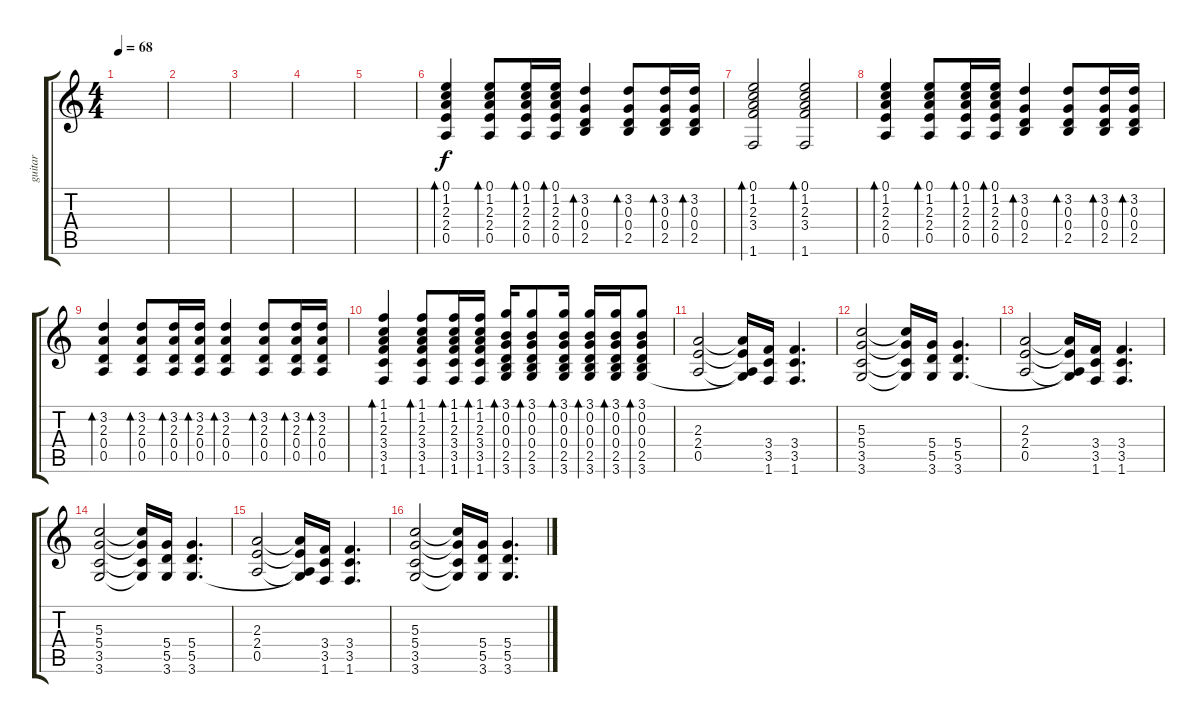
\track ("guitar" "guitar") {instrument acousticguitarsteel}
\staff {score tabs}
\tuning (E4 B3 G3 D3 A2 E2) {hide}
\ts (4 4)
\tempo 68
\clef g2
\ks c
|
|
|
|
|
(0.1 1.2 2.3 2.4 0.5).4{bd 60} (0.1 1.2 2.3 2.4 0.5).8{bd 30} (0.1 1.2 2.3 2.4 0.5).16{bd 30} (0.1 1.2 2.3 2.4 0.5).16{bd 30} (3.2 0.3 0.4 2.5).4{bd 60} (3.2 0.3 0.4 2.5).8{bd 30} (3.2 0.3 0.4 2.5).16{bd 30} (3.2 0.3 0.4 2.5).16{bd 30} |
(0.1 1.2 2.3 3.4 1.6).2{bd 120} (0.1 1.2 2.3 3.4 1.6).2{bd 120} |
(0.1 1.2 2.3 2.4 0.5).4{bd 60} (0.1 1.2 2.3 2.4 0.5).8{bd 30} (0.1 1.2 2.3 2.4 0.5).16{bd 30} (0.1 1.2 2.3 2.4 0.5).16{bd 30} (3.2 0.3 0.4 2.5).4{bd 60} (3.2 0.3 0.4 2.5).8{bd 30} (3.2 0.3 0.4 2.5).16{bd 30} (3.2 0.3 0.4 2.5).16{bd 30} |
(3.2 2.3 0.4 0.5).4{bd 60} (3.2 2.3 0.4 0.5).8{bd 60} (3.2 2.3 0.4 0.5).16{bd 60} (3.2 2.3 0.4 0.5).16{bd 60} (3.2 2.3 0.4 0.5).4{bd 60} (3.2 2.3 0.4 0.5).8{bd 60} (3.2 2.3 0.4 0.5).16{bd 60} (3.2 2.3 0.4 0.5).16{bd 60} |
(1.1 1.2 2.3 3.4 3.5 1.6).4{bd 60} (1.1 1.2 2.3 3.4 3.5 1.6).8{bd 30} (1.1 1.2 2.3 3.4 3.5 1.6).16{bd 30} (1.1 1.2 2.3 3.4 3.5 1.6).16{bd 30} (3.1 0.2 0.3 0.4 2.5 3.6).16{bd 30} (3.1 0.2 0.3 0.4 2.5 3.6).8{bd 30} (3.1 0.2 0.3 0.4 2.5 3.6).16{bd 30} (3.1 0.2 0.3 0.4 2.5 3.6).16{bd 30} (3.1 0.2 0.3 0.4 2.5 3.6).16{bd 30} (3.1 0.2 0.3 0.4 2.5 3.6).8{bd 30} |
(2.3 2.4 0.5).2{volume 8 instrument distortionguitar} (2.3{t} 2.4{t} 0.5{t} 3.6{t}).16 (3.4 3.5 1.6).16 (3.4 3.5 1.6).4{d} |
(5.3 5.4 3.5 3.6).2{volume 8 instrument distortionguitar} (5.3{t} 5.4{t} 3.5{t} 3.6{t}).16 (5.4 5.5 3.6).16 (5.4 5.5 3.6).4{d} |
(2.3 2.4 0.5).2{volume 8 instrument distortionguitar} (2.3{t} 2.4{t} 0.5{t} 3.6{t}).16 (3.4 3.5 1.6).16 (3.4 3.5 1.6).4{d} |
(5.3 5.4 3.5 3.6).2{volume 8 instrument distortionguitar} (5.3{t} 5.4{t} 3.5{t} 3.6{t}).16 (5.4 5.5 3.6).16 (5.4 5.5 3.6).4{d} |
(2.3 2.4 0.5).2{volume 8 instrument distortionguitar} (2.3{t} 2.4{t} 0.5{t} 3.6{t}).16 (3.4 3.5 1.6).16 (3.4 3.5 1.6).4{d} |
(5.3 5.4 3.5 3.6).2{volume 8 instrument distortionguitar} (5.3{t} 5.4{t} 3.5{t} 3.6{t}).16 (5.4 5.5 3.6).16 (5.4 5.5 3.6).4{d}
